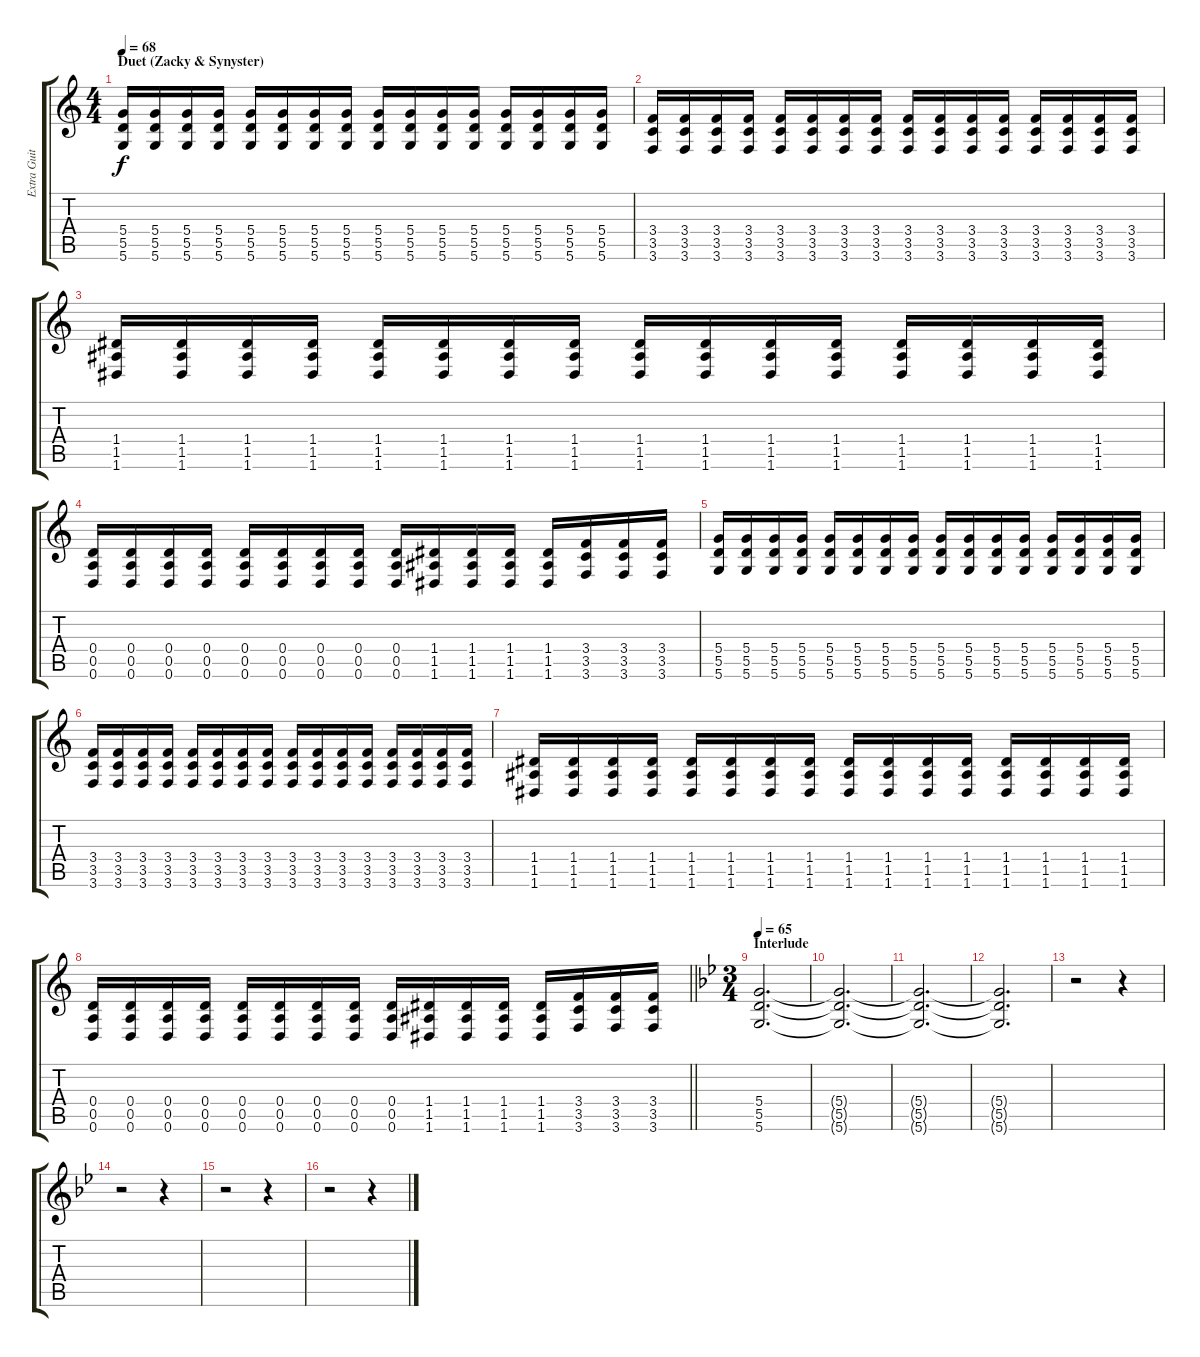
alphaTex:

\track ("Extra Guitar" "Extra Guit") {instrument overdrivenguitar}
\staff {score tabs}
\tuning (E4 B3 G3 D3 A2 D2) {hide}
\ts (4 4)
\section ("" "Duet (Zacky & Synyster)")
\tempo 68
\clef g2
\ks c
(5.4 5.5 5.6).16{dy f volume 14} (5.4 5.5 5.6).16 (5.4 5.5 5.6).16 (5.4 5.5 5.6).16 (5.4 5.5 5.6).16 (5.4 5.5 5.6).16 (5.4 5.5 5.6).16 (5.4 5.5 5.6).16 (5.4 5.5 5.6).16 (5.4 5.5 5.6).16 (5.4 5.5 5.6).16 (5.4 5.5 5.6).16 (5.4 5.5 5.6).16 (5.4 5.5 5.6).16 (5.4 5.5 5.6).16 (5.4 5.5 5.6).16 |
(3.4 3.5 3.6).16 (3.4 3.5 3.6).16 (3.4 3.5 3.6).16 (3.4 3.5 3.6).16 (3.4 3.5 3.6).16 (3.4 3.5 3.6).16 (3.4 3.5 3.6).16 (3.4 3.5 3.6).16 (3.4 3.5 3.6).16 (3.4 3.5 3.6).16 (3.4 3.5 3.6).16 (3.4 3.5 3.6).16 (3.4 3.5 3.6).16 (3.4 3.5 3.6).16 (3.4 3.5 3.6).16 (3.4 3.5 3.6).16 |
(1.4 1.5 1.6).16 (1.4 1.5 1.6).16 (1.4 1.5 1.6).16 (1.4 1.5 1.6).16 (1.4 1.5 1.6).16 (1.4 1.5 1.6).16 (1.4 1.5 1.6).16 (1.4 1.5 1.6).16 (1.4 1.5 1.6).16 (1.4 1.5 1.6).16 (1.4 1.5 1.6).16 (1.4 1.5 1.6).16 (1.4 1.5 1.6).16 (1.4 1.5 1.6).16 (1.4 1.5 1.6).16 (1.4 1.5 1.6).16 |
(0.4 0.5 0.6).16 (0.4 0.5 0.6).16 (0.4 0.5 0.6).16 (0.4 0.5 0.6).16 (0.4 0.5 0.6).16 (0.4 0.5 0.6).16 (0.4 0.5 0.6).16 (0.4 0.5 0.6).16 (0.4 0.5 0.6).16 (1.4 1.5 1.6).16 (1.4 1.5 1.6).16 (1.4 1.5 1.6).16 (1.4 1.5 1.6).16 (3.4 3.5 3.6).16 (3.4 3.5 3.6).16 (3.4 3.5 3.6).16 |
(5.4 5.5 5.6).16 (5.4 5.5 5.6).16 (5.4 5.5 5.6).16 (5.4 5.5 5.6).16 (5.4 5.5 5.6).16 (5.4 5.5 5.6).16 (5.4 5.5 5.6).16 (5.4 5.5 5.6).16 (5.4 5.5 5.6).16 (5.4 5.5 5.6).16 (5.4 5.5 5.6).16 (5.4 5.5 5.6).16 (5.4 5.5 5.6).16 (5.4 5.5 5.6).16 (5.4 5.5 5.6).16 (5.4 5.5 5.6).16 |
(3.4 3.5 3.6).16 (3.4 3.5 3.6).16 (3.4 3.5 3.6).16 (3.4 3.5 3.6).16 (3.4 3.5 3.6).16 (3.4 3.5 3.6).16 (3.4 3.5 3.6).16 (3.4 3.5 3.6).16 (3.4 3.5 3.6).16 (3.4 3.5 3.6).16 (3.4 3.5 3.6).16 (3.4 3.5 3.6).16 (3.4 3.5 3.6).16 (3.4 3.5 3.6).16 (3.4 3.5 3.6).16 (3.4 3.5 3.6).16 |
(1.4 1.5 1.6).16 (1.4 1.5 1.6).16 (1.4 1.5 1.6).16 (1.4 1.5 1.6).16 (1.4 1.5 1.6).16 (1.4 1.5 1.6).16 (1.4 1.5 1.6).16 (1.4 1.5 1.6).16 (1.4 1.5 1.6).16 (1.4 1.5 1.6).16 (1.4 1.5 1.6).16 (1.4 1.5 1.6).16 (1.4 1.5 1.6).16 (1.4 1.5 1.6).16 (1.4 1.5 1.6).16 (1.4 1.5 1.6).16 |
\barLineRight lightlight
(0.4 0.5 0.6).16 (0.4 0.5 0.6).16 (0.4 0.5 0.6).16 (0.4 0.5 0.6).16 (0.4 0.5 0.6).16 (0.4 0.5 0.6).16 (0.4 0.5 0.6).16 (0.4 0.5 0.6).16 (0.4 0.5 0.6).16 (1.4 1.5 1.6).16 (1.4 1.5 1.6).16 (1.4 1.5 1.6).16 (1.4 1.5 1.6).16 (3.4 3.5 3.6).16 (3.4 3.5 3.6).16 (3.4 3.5 3.6).16 |
\ts (3 4)
\section ("" "Interlude")
\tempo 65
\ks bb
(5.4 5.5 5.6).2{d} |
(5.4{t} 5.5{t} 5.6{t}).2{d volume 6} |
(5.4{t} 5.5{t} 5.6{t}).2{d} |
(5.4{t} 5.5{t} 5.6{t}).2{d} |
r.2 r.4 |
r.2 r.4 |
r.2 r.4 |
r.2 r.4
